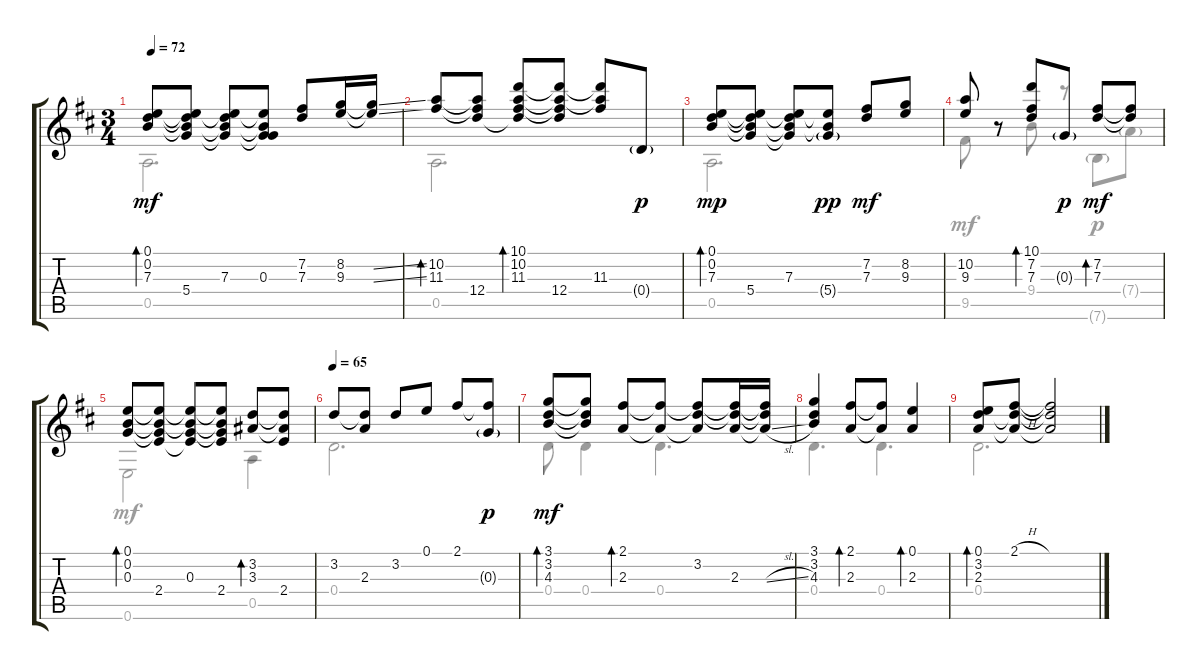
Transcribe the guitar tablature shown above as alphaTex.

\track "" {instrument acousticguitarsteel}
\staff {score tabs}
\tuning (E4 B3 G3 D3 A2 E2) {hide}
\voice
\ts (3 4)
\tempo 72
\clef g2
\ks d
(0.1 0.2 7.3).8{bd 30 dy mf} (0.1{t} 0.2{t} 7.3{t} 5.4).8 (0.1{t} 0.2{t} 7.3 5.4{t}).8 (0.1{t} 0.2{t} 0.3 5.4{t}).8 (7.2 7.3).8 (8.2 9.3).16 (8.2{ss t} 9.3{ss t}).16 |
(10.2 11.3).8{bd 30} (10.2{t} 11.3{t} 12.4).8 (10.1 10.2 11.3 12.4{t}).8{bd 30} (10.1{t} 10.2{t} 11.3{t} 12.4).8 (10.1{t} 10.2{t} 11.3).8 0.4{g}.8{dy p} |
(0.1 0.2 7.3).8{bd 30 dy mp} (0.1{t} 0.2{t} 7.3{t} 5.4).8 (0.1{t} 0.2{t} 7.3 5.4{t}).8 (0.1{t} 0.2{t} 5.4{g}).8{dy pp} (7.2 7.3).8{dy mf} (8.2 9.3).8 |
(10.2 9.3).8 r.8 (10.1 7.2 7.3).8{bd 30} 0.3{g}.8{dy p} (7.2 7.3).8{bd 30 dy mf} (7.2{t} 7.3{t}).8 |
(0.1 0.2 0.3).8{bd 30} (0.1{t} 0.2{t} 0.3{t} 2.4).8 (0.1{t} 0.2{t} 0.3 2.4{t}).8 (0.1{t} 0.2{t} 0.3{t} 2.4).8 (3.2 3.3).8{bd 30} (3.2{t} 3.3{t} 2.4).8 |
\tempo 65
3.2.8 (3.2{t} 2.3).8 3.2.8 0.1.8 2.1.8 (2.1{t} 0.3{g}).8{dy p} |
(3.1 3.2 4.3).8{bd 30 dy mf} (3.1{t} 3.2{t} 4.3{t}).8 (2.1 2.3).8{bd 30} (2.1{t} 2.3{t}).8 (2.1{t} 3.2 2.3{t}).8 (2.1{t} 3.2{t} 2.3).16 (2.1{t} 3.2{t} 2.3{sl t}).16 |
(3.1 3.2 4.3).4 (2.1 2.3).8{bd 30} (2.1{t} 2.3{t}).8 (0.1 2.3).4{bd 30} |
(0.1 3.2 2.3).8{bd 30} (2.1{h} 3.2{t} 2.3{t}).8 (2.1{t} 3.2{t} 2.3{t}).2
\voice
\clef g2
\ottava regular
\simile none
\ks d
0.5.2{d dy mf} |
0.5.2{d} |
0.5.2{d dy mp} |
9.5.8{dy mf} r.8 9.4.8 r.8 7.6{g}.8{dy p} 7.4{g}.8 |
0.6.2{dy mf} 0.5.4 |
0.4.2{d} |
0.4.8 0.4.4 0.4.4{d} |
0.4.4{d} 0.4.4{d} |
0.4.2{d}
